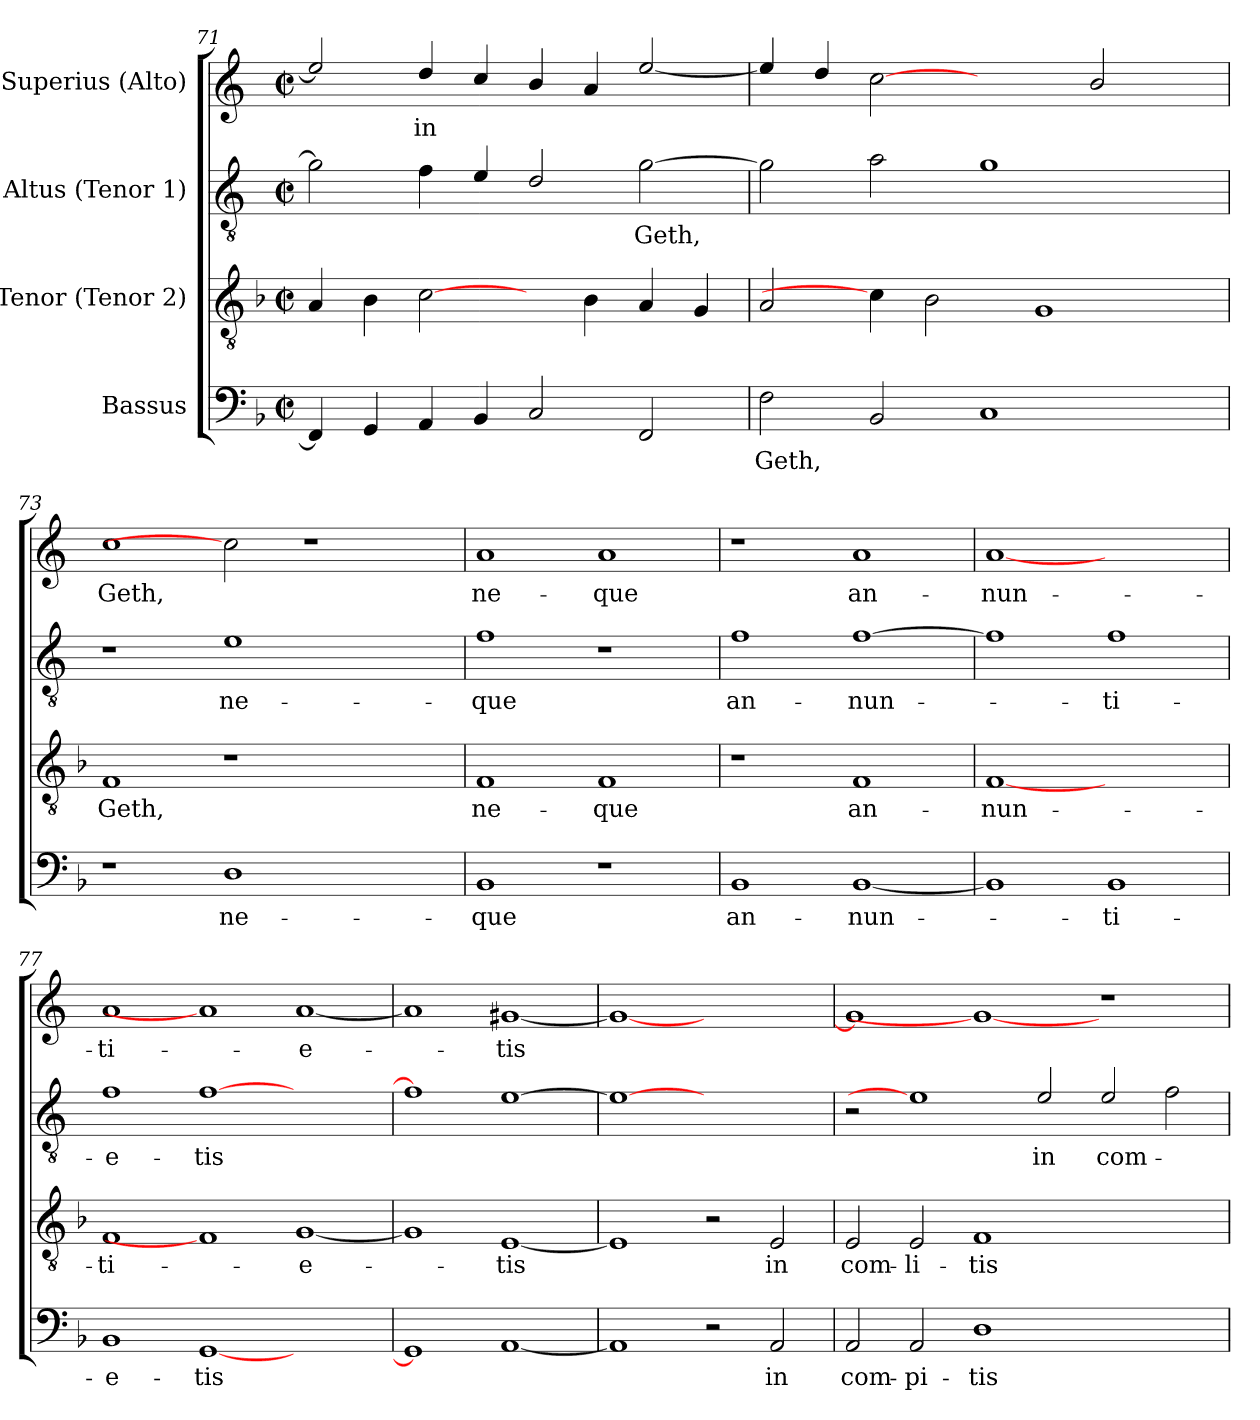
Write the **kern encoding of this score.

**kern	**text	**kern	**text	**kern	**text	**kern	**text
*part4	*part4	*part3	*part3	*part2	*part2	*part1	*part1
*staff4	*staff4	*staff3	*staff3	*staff2	*staff2	*staff1	*staff1
*I"Bassus	*	*I"Tenor (Tenor 2)	*	*I"Altus (Tenor 1)	*	*I"Superius (Alto)	*
!!LO:LB:g=z
*clefF4	*	*clefGv2	*	*clefGv2	*	*clefG2	*
*	*	*	*	*ITrd4c7	*	*ITrd4c7	*
*k[b-]	*	*k[b-]	*	*k[b-]	*	*k[b-]	*
*F:	*	*F:	*	*F:	*	*F:	*
*M2/2	*	*M2/2	*	*M2/2	*	*M2/2	*
*met(c|)	*	*met(c|)	*	*met(c|)	*	*met(c|)	*
=71	=71	=71	=71	=71	=71	=71	=71
4FF/]	.	4A/	.	2c\]	.	2a/]	.
4GG/	.	4B-\	.	.	.	.	.
!	!	!	!	!	!	!	!LO:LY:b
4AA/	.	[2c\	.	4B-\	.	4g/	in
4BB-/	.	.	.	4A/	.	4f/	.
2C/	.	4ryy	.	2G/	.	4e/	.
.	.	4B-\	.	.	.	4d/	.
!	!	!	!	!	!LO:LY:b	!	!
2FF/	.	4A/	.	[2c\	Geth,	[2a/	.
.	.	4G/	.	.	.	.	.
=72	=72	=72	=72	=72	=72	=72	=72
!	!LO:LY:b	!	!	!	!	!	!
2F\	Geth,	2A/	.	2c\]	.	4a/]	.
.	.	.	.	.	.	4g/	.
2BB-/	.	4c\]	.	2d\	.	[2f	.
.	.	2B-\	.	.	.	.	.
1C	.	.	.	1c	.	2ryy	.
.	.	1G	.	.	.	.	.
.	.	.	.	.	.	2e/	.
4ryy	.	.	.	4ryy	.	4ryy	.
=73	=73	=73	=73	=73	=73	=73	=73
!	!	!	!LO:LY:b	!	!	!	!LO:LY:b
1r	.	1F	Geth,	1r	.	1f	Geth,
!	!LO:LY:b	!	!	!	!LO:LY:b	!	!
1D	ne-	1r	.	1A	ne-	2f]	.
.	.	.	.	.	.	1r	.
2ryy	.	2ryy	.	2ryy	.	.	.
=74	=74	=74	=74	=74	=74	=74	=74
!	!LO:LY:b	!	!LO:LY:b	!	!LO:LY:b	!	!LO:LY:b
1BB-	-que	1F	ne-	1B-	-que	1d	ne-
!	!	!	!LO:LY:b	!	!	!	!LO:LY:b
1r	.	1F	-que	1r	.	1d	-que
=75	=75	=75	=75	=75	=75	=75	=75
!	!LO:LY:b	!	!	!	!LO:LY:b	!	!
1BB-	an-	1r	.	1B-	an-	1r	.
!	!LO:LY:b	!	!LO:LY:b	!	!LO:LY:b	!	!LO:LY:b
[1BB-	-nun-	1F	an-	[1B-	-nun-	1d	an-
=76	=76	=76	=76	=76	=76	=76	=76
!	!	!	!LO:LY:b	!	!	!	!LO:LY:b
1BB-]	.	[1F	-nun-	1B-]	.	[1d	-nun-
!	!LO:LY:b	!	!	!	!LO:LY:b	!	!
1BB-	-ti-	1ryy	.	1B-	-ti-	1ryy	.
=77	=77	=77	=77	=77	=77	=77	=77
!	!LO:LY:b	!	!LO:LY:b	!	!LO:LY:b	!	!LO:LY:b
1BB-	-e-	1F	-ti-	1B-	-e-	1d	-ti-
!	!LO:LY:b	!	!	!	!LO:LY:b	!	!
[1GG	-tis	1F]	.	[1B-	-tis	1d]	.
!	!	!	!LO:LY:b	!	!	!	!LO:LY:b
1ryy	.	[1G	-e-	1ryy	.	[1d	-e-
=78	=78	=78	=78	=78	=78	=78	=78
1GG]	.	1G]	.	1B-]	.	1d]	.
!	!	!	!LO:LY:b	!	!	!	!LO:LY:b
[1AA	.	[1E	-tis	[1A	.	[1c#X	-tis
!!LO:LB:g=z
=79	=79	=79	=79	=79	=79	=79	=79
1AA]	.	1E]	.	1A_	.	1c#_	.
2r	.	2r	.	1ryy	.	1ryy	.
!	!LO:LY:b	!	!LO:LY:b	!	!	!	!
2AA/	in	2E/	in	.	.	.	.
=80	=80	=80	=80	=80	=80	=80	=80
!	!LO:LY:b	!	!LO:LY:b	!	!	!	!
2AA/	com-	2E/	com-	2r	.	1c#]	.
!	!LO:LY:b	!	!LO:LY:b	!	!	!	!
2AA/	-pi-	2E/	-li-	1A]	.	.	.
!	!LO:LY:b	!	!LO:LY:b	!	!	!	!
1D	-tis	1F	-tis	.	.	1c#_	.
!	!	!	!	!	!LO:LY:b	!	!
.	.	.	.	2A/	in	.	.
!	!	!	!	!	!LO:LY:b	!	!
1ryy	.	1ryy	.	2A/	com-	1r	.
.	.	.	.	2B-\	.	.	.
=	=	=	=	=	=	=	=
*-	*-	*-	*-	*-	*-	*-	*-
